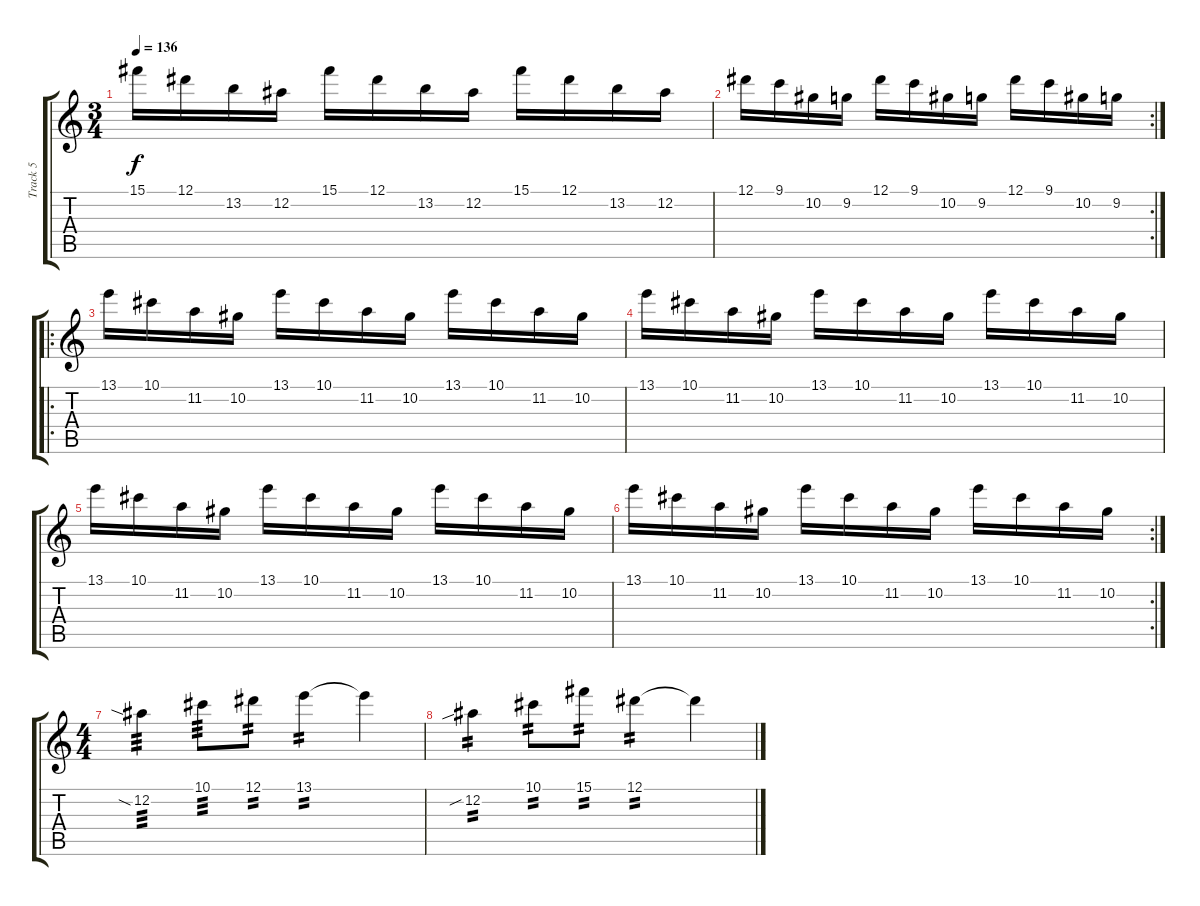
\track ("Track 5" "Track 5") {instrument distortionguitar}
\staff {score tabs}
\tuning (Eb4 Bb3 Gb3 Db3 Ab2 Db2) {hide}
\ts (3 4)
\tempo 136
\clef g2
\ks c
15.1.16{dy f} 12.1.16 13.2.16 12.2.16 15.1.16 12.1.16 13.2.16 12.2.16 15.1.16 12.1.16 13.2.16 12.2.16 |
\rc 2
12.1.16 9.1.16 10.2.16 9.2.16 12.1.16 9.1.16 10.2.16 9.2.16 12.1.16 9.1.16 10.2.16 9.2.16 |
\ro
13.1.16 10.1.16 11.2.16 10.2.16 13.1.16 10.1.16 11.2.16 10.2.16 13.1.16 10.1.16 11.2.16 10.2.16 |
13.1.16 10.1.16 11.2.16 10.2.16 13.1.16 10.1.16 11.2.16 10.2.16 13.1.16 10.1.16 11.2.16 10.2.16 |
13.1.16 10.1.16 11.2.16 10.2.16 13.1.16 10.1.16 11.2.16 10.2.16 13.1.16 10.1.16 11.2.16 10.2.16 |
\rc 2
13.1.16 10.1.16 11.2.16 10.2.16 13.1.16 10.1.16 11.2.16 10.2.16 13.1.16 10.1.16 11.2.16 10.2.16 |
\ts (4 4)
12.2{sia}.4{tp 3} 10.1.8{tp 3} 12.1.8{tp 2} 13.1.4{tp 2} 13.1{t}.4 |
12.2{sib}.4{tp 2} 10.1.8{tp 2} 15.1.8{tp 2} 12.1.4{tp 2} 12.1{t}.4
